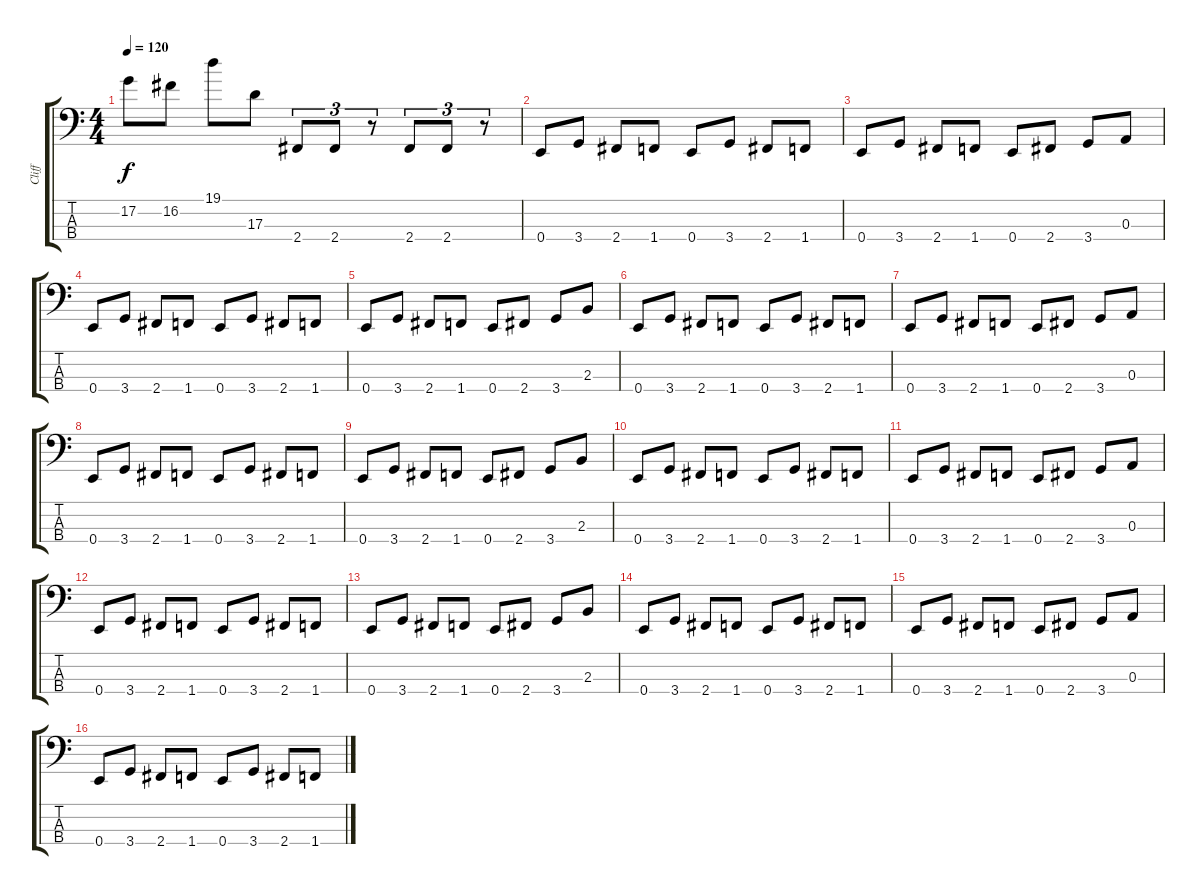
\track ("Cliff" "Cliff") {instrument electricbassfinger}
\staff {score tabs}
\tuning (G2 D2 A1 E1) {hide}
\ts (4 4)
\tempo 120
\clef f4
\ks c
17.2.8{dy f} 16.2.8 19.1.8 17.3.8 2.4.8{tu (3 2)} 2.4.8{tu (3 2)} r.8{tu (3 2)} 2.4.8{tu (3 2)} 2.4.8{tu (3 2)} r.8{tu (3 2)} |
0.4.8 3.4.8 2.4.8 1.4.8 0.4.8 3.4.8 2.4.8 1.4.8 |
0.4.8 3.4.8 2.4.8 1.4.8 0.4.8 2.4.8 3.4.8 0.3.8 |
0.4.8 3.4.8 2.4.8 1.4.8 0.4.8 3.4.8 2.4.8 1.4.8 |
0.4.8 3.4.8 2.4.8 1.4.8 0.4.8 2.4.8 3.4.8 2.3.8 |
0.4.8 3.4.8 2.4.8 1.4.8 0.4.8 3.4.8 2.4.8 1.4.8 |
0.4.8 3.4.8 2.4.8 1.4.8 0.4.8 2.4.8 3.4.8 0.3.8 |
0.4.8 3.4.8 2.4.8 1.4.8 0.4.8 3.4.8 2.4.8 1.4.8 |
0.4.8 3.4.8 2.4.8 1.4.8 0.4.8 2.4.8 3.4.8 2.3.8 |
0.4.8 3.4.8 2.4.8 1.4.8 0.4.8 3.4.8 2.4.8 1.4.8 |
0.4.8 3.4.8 2.4.8 1.4.8 0.4.8 2.4.8 3.4.8 0.3.8 |
0.4.8 3.4.8 2.4.8 1.4.8 0.4.8 3.4.8 2.4.8 1.4.8 |
0.4.8 3.4.8 2.4.8 1.4.8 0.4.8 2.4.8 3.4.8 2.3.8 |
0.4.8 3.4.8 2.4.8 1.4.8 0.4.8 3.4.8 2.4.8 1.4.8 |
0.4.8 3.4.8 2.4.8 1.4.8 0.4.8 2.4.8 3.4.8 0.3.8 |
0.4.8 3.4.8 2.4.8 1.4.8 0.4.8 3.4.8 2.4.8 1.4.8
